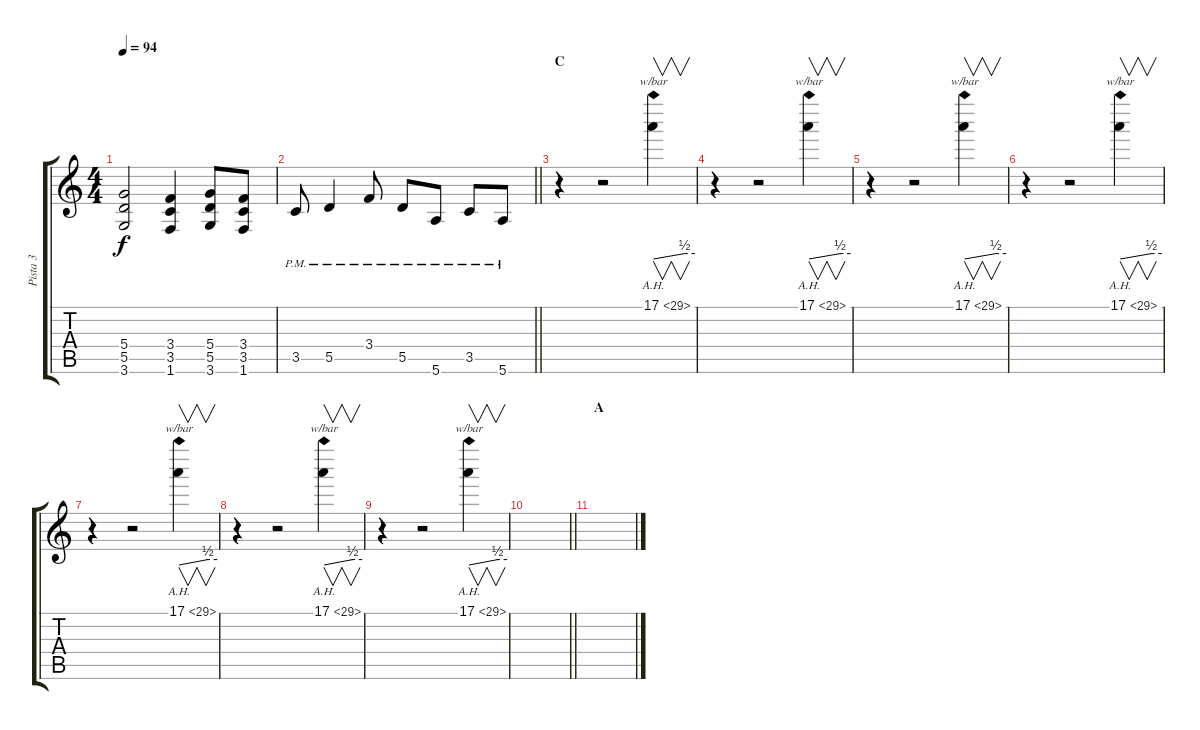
\track ("Pista 3" "Pista 3") {instrument overdrivenguitar}
\staff {score tabs}
\tuning (E4 B3 G3 D3 A2 E2) {hide}
\ts (4 4)
\tempo 94
\clef g2
\ks c
(5.4 5.5 3.6).2{dy f} (3.4 3.5 1.6).4 (5.4 5.5 3.6).8 (3.4 3.5 1.6).8 |
\barLineRight lightlight
3.5{pm}.8 5.5{pm}.4 3.4{pm}.8 5.5{pm}.8 5.6{pm}.8 3.5{pm}.8 5.6{pm}.8 |
\section ("" "C")
r.4 r.2 17.1{ah 12}.4{v tbe (custom default 0 0 45 2 60 2)} |
r.4 r.2 17.1{ah 12}.4{v tbe (custom default 0 0 45 2 60 2)} |
r.4 r.2 17.1{ah 12}.4{v tbe (custom default 0 0 45 2 60 2)} |
r.4 r.2 17.1{ah 12}.4{v tbe (custom default 0 0 45 2 60 2)} |
r.4 r.2 17.1{ah 12}.4{v tbe (custom default 0 0 45 2 60 2)} |
r.4 r.2 17.1{ah 12}.4{v tbe (custom default 0 0 45 2 60 2)} |
r.4 r.2 17.1{ah 12}.4{v tbe (custom default 0 0 45 2 60 2)} |
\barLineRight lightlight
|
\section ("" "A")
